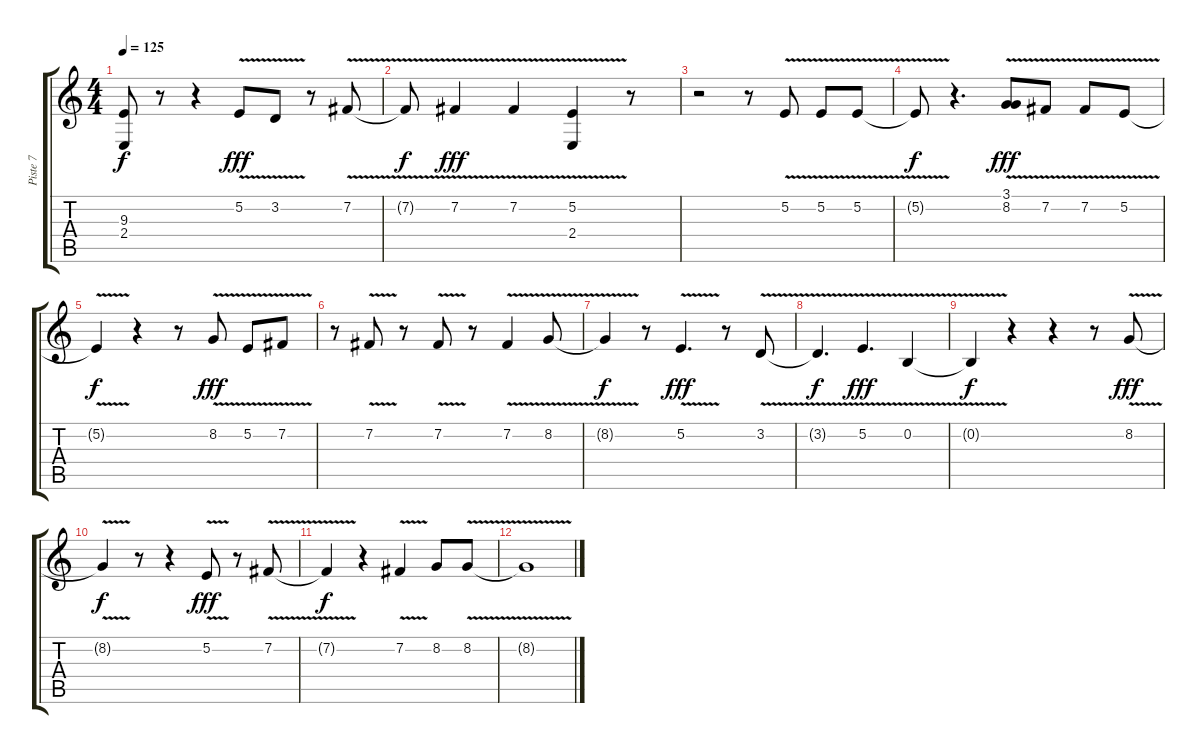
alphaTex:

\track ("Piste 7" "Piste 7") {instrument englishhorn}
\staff {score tabs}
\tuning (E4 B3 G3 D3 A2 E2) {hide}
\ts (4 4)
\tempo 125
\clef g2
\ks c
(9.3{t} 2.4{t}).8{dy f} r.8 r.4 5.2{v}.8{dy fff} 3.2{v}.8 r.8 7.2{v}.8 |
7.2{t}.8{dy f} 7.2{v}.4{dy fff} 7.2{v}.4 (5.2 2.4{v}).4 r.8 |
r.2 r.8 5.2{v}.8 5.2{v}.8 5.2{v}.8 |
5.2{t}.8{dy f} r.4{d} (3.1{v} 8.2{v}).8{dy fff} 7.2{v}.8 7.2{v}.8 5.2{v}.8 |
5.2{t}.4{dy f} r.4 r.8 8.2{v}.8{dy fff} 5.2{v}.8 7.2{v}.8 |
r.8 7.2{v}.8 r.8 7.2{v}.8 r.8 7.2{v}.4 8.2{v}.8 |
8.2{t}.4{dy f} r.8 5.2{v}.4{d dy fff} r.8 3.2{v}.8 |
3.2{t}.4{d dy f} 5.2{v}.4{d dy fff} 0.2{v}.4 |
0.2{t}.4{dy f} r.4 r.4 r.8 8.2{v}.8{dy fff} |
8.2{t}.4{dy f} r.8 r.4 5.2{v}.8{dy fff} r.8 7.2{v}.8 |
7.2{t}.4{dy f} r.4 7.2{v}.4 8.2.8 8.2{v}.8 |
8.2{t}.1
